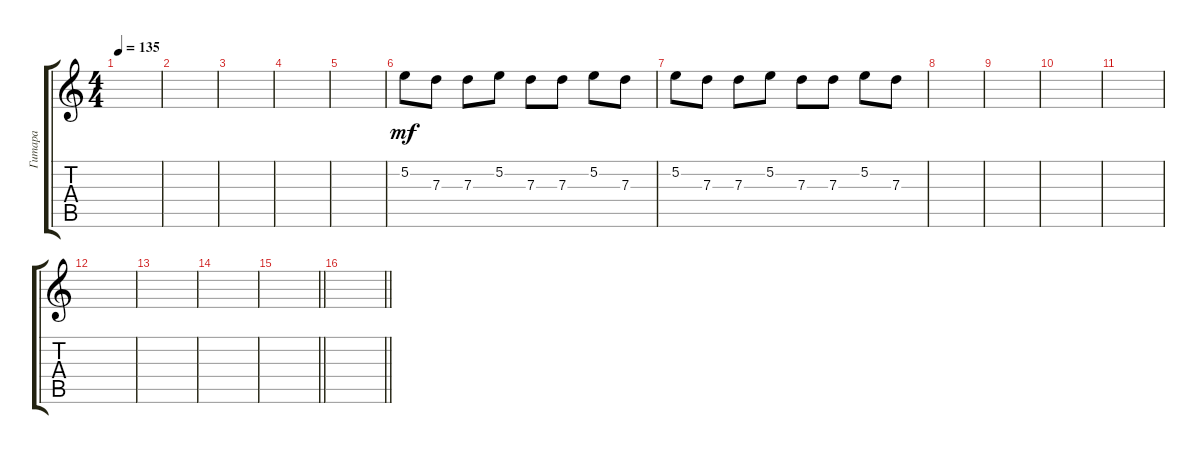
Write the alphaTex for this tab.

\track ("Гитара" "Гитара") {instrument overdrivenguitar}
\staff {score tabs}
\tuning (E4 B3 G3 D3 A2 E2) {hide}
\ts (4 4)
\tempo 135
\clef g2
\ks c
|
|
|
|
|
5.2.8{dy mf} 7.3.8 7.3.8 5.2.8 7.3.8 7.3.8 5.2.8 7.3.8 |
5.2.8 7.3.8 7.3.8 5.2.8 7.3.8 7.3.8 5.2.8 7.3.8 |
|
|
|
|
|
|
|
\barLineRight lightlight
|
\barLineRight lightlight
